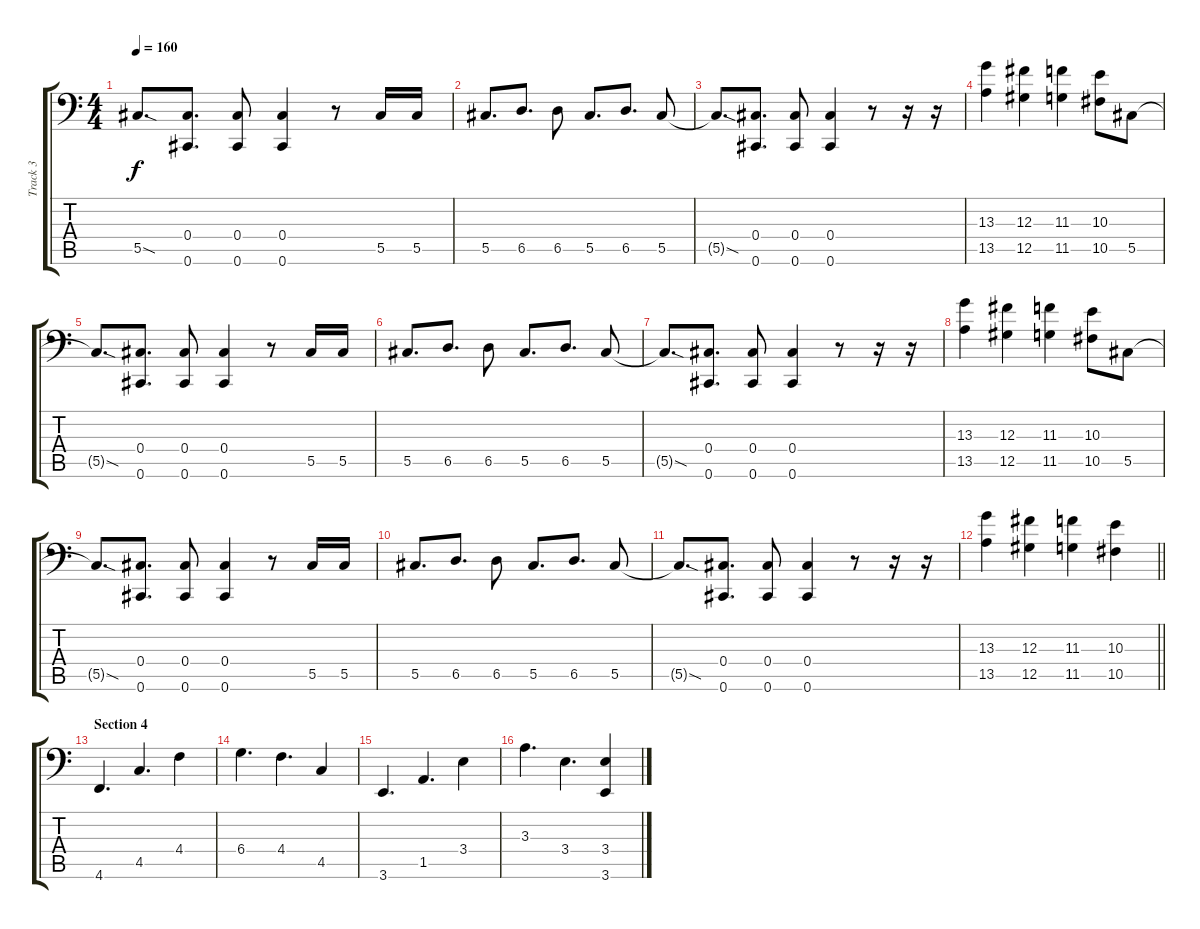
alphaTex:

\track ("Track 3" "Track 3") {instrument acousticbass}
\staff {score tabs}
\tuning (Eb3 Bb2 Gb2 Db2 Ab1 Db1) {hide}
\ts (4 4)
\tempo 160
\clef f4
\ks c
5.5{sod t}.8{d dy f} (0.4 0.6).8{d} (0.4 0.6).8 (0.4 0.6).4 r.8 5.5.16 5.5.16 |
5.5.8{d} 6.5.8{d} 6.5.8 5.5.8{d} 6.5.8{d} 5.5.8 |
5.5{sod t}.8{d} (0.4 0.6).8{d} (0.4 0.6).8 (0.4 0.6).4 r.8 r.16 r.16 |
(13.3 13.5).4 (12.3 12.5).4 (11.3 11.5).4 (10.3 10.5).8 5.5.8 |
5.5{sod t}.8{d} (0.4 0.6).8{d} (0.4 0.6).8 (0.4 0.6).4 r.8 5.5.16 5.5.16 |
5.5.8{d} 6.5.8{d} 6.5.8 5.5.8{d} 6.5.8{d} 5.5.8 |
5.5{sod t}.8{d} (0.4 0.6).8{d} (0.4 0.6).8 (0.4 0.6).4 r.8 r.16 r.16 |
(13.3 13.5).4 (12.3 12.5).4 (11.3 11.5).4 (10.3 10.5).8 5.5.8 |
5.5{sod t}.8{d} (0.4 0.6).8{d} (0.4 0.6).8 (0.4 0.6).4 r.8 5.5.16 5.5.16 |
5.5.8{d} 6.5.8{d} 6.5.8 5.5.8{d} 6.5.8{d} 5.5.8 |
5.5{sod t}.8{d} (0.4 0.6).8{d} (0.4 0.6).8 (0.4 0.6).4 r.8 r.16 r.16 |
\barLineRight lightlight
(13.3 13.5).4 (12.3 12.5).4 (11.3 11.5).4 (10.3 10.5).4 |
\section ("" "Section 4")
4.6.4{d} 4.5.4{d} 4.4.4 |
6.4.4{d} 4.4.4{d} 4.5.4 |
3.6.4{d} 1.5.4{d} 3.4.4 |
3.3.4{d} 3.4.4{d} (3.4 3.6).4
